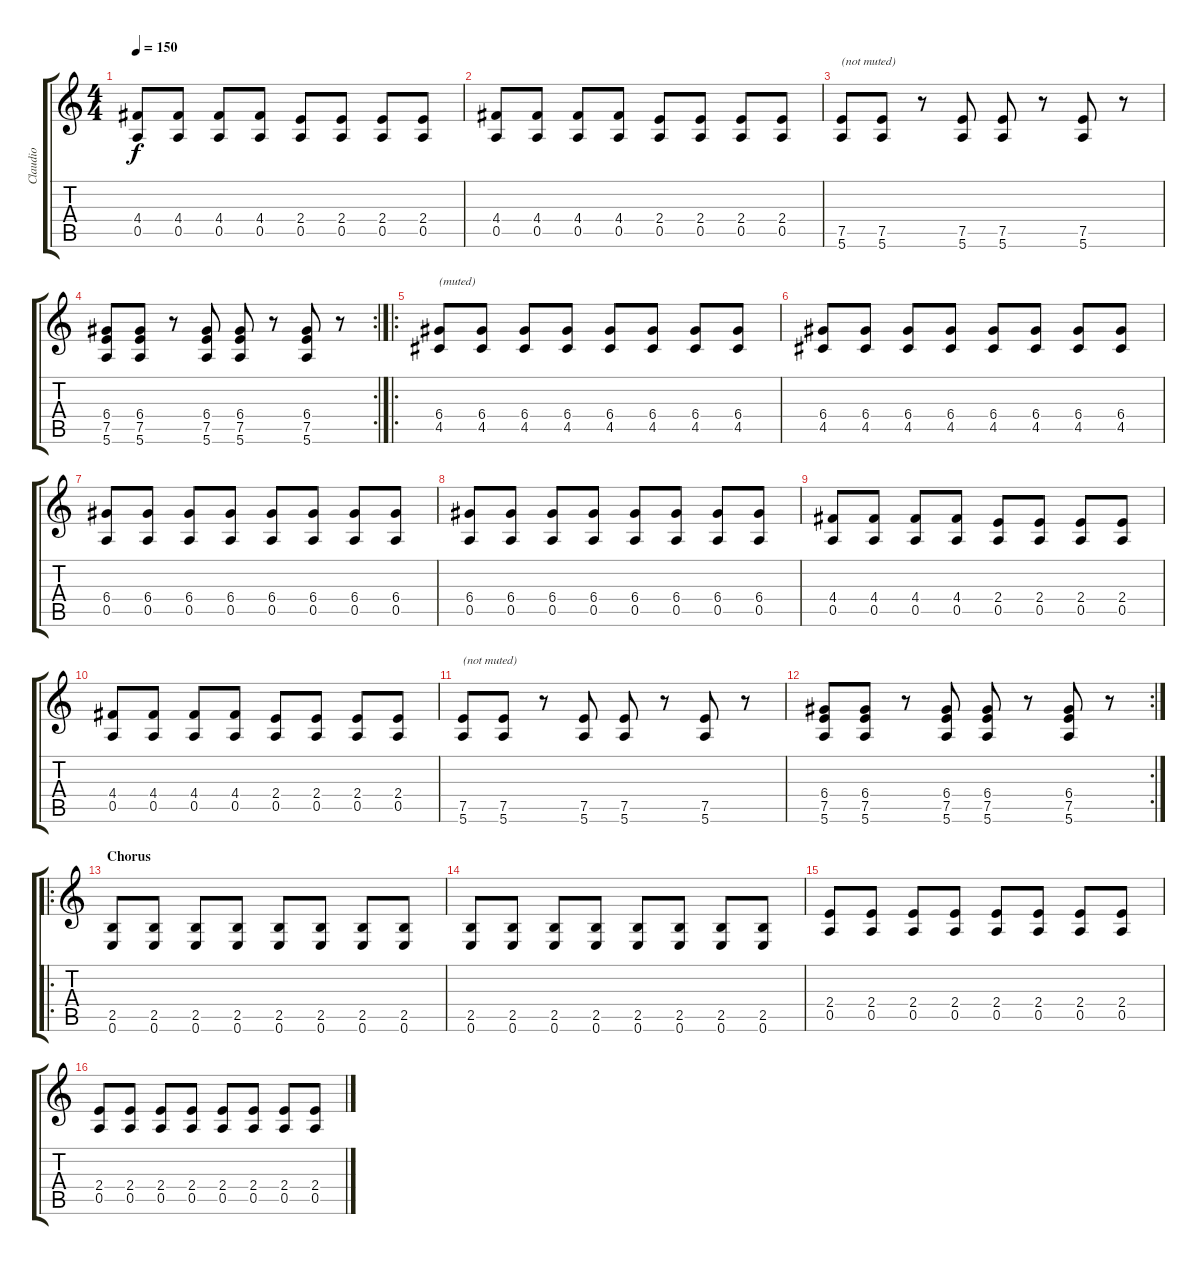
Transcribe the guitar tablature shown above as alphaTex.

\track ("Claudio" "Claudio") {instrument overdrivenguitar}
\staff {score tabs}
\tuning (E4 B3 G3 D3 A2 E2) {hide}
\ts (4 4)
\tempo 150
\clef g2
\ks c
(4.4 0.5).8{dy f instrument electricguitarmuted} (4.4 0.5).8 (4.4 0.5).8 (4.4 0.5).8 (2.4 0.5).8 (2.4 0.5).8 (2.4 0.5).8 (2.4 0.5).8 |
(4.4 0.5).8{instrument electricguitarmuted} (4.4 0.5).8 (4.4 0.5).8 (4.4 0.5).8 (2.4 0.5).8 (2.4 0.5).8 (2.4 0.5).8 (2.4 0.5).8 |
(7.5 5.6).8{txt "(not muted)" instrument distortionguitar} (7.5 5.6).8 r.8 (7.5 5.6).8 (7.5 5.6).8 r.8 (7.5 5.6).8 r.8 |
\rc 2
(6.4 7.5 5.6).8 (6.4 7.5 5.6).8 r.8 (6.4 7.5 5.6).8 (6.4 7.5 5.6).8 r.8 (6.4 7.5 5.6).8 r.8 |
\ro
(6.4 4.5).8{txt "(muted)" instrument electricguitarmuted} (6.4 4.5).8 (6.4 4.5).8 (6.4 4.5).8 (6.4 4.5).8 (6.4 4.5).8 (6.4 4.5).8 (6.4 4.5).8 |
(6.4 4.5).8{instrument electricguitarmuted} (6.4 4.5).8 (6.4 4.5).8 (6.4 4.5).8 (6.4 4.5).8 (6.4 4.5).8 (6.4 4.5).8 (6.4 4.5).8 |
(6.4 0.5).8{instrument electricguitarmuted} (6.4 0.5).8 (6.4 0.5).8 (6.4 0.5).8 (6.4 0.5).8 (6.4 0.5).8 (6.4 0.5).8 (6.4 0.5).8 |
(6.4 0.5).8{instrument electricguitarmuted} (6.4 0.5).8 (6.4 0.5).8 (6.4 0.5).8 (6.4 0.5).8 (6.4 0.5).8 (6.4 0.5).8 (6.4 0.5).8 |
(4.4 0.5).8{instrument electricguitarmuted} (4.4 0.5).8 (4.4 0.5).8 (4.4 0.5).8 (2.4 0.5).8 (2.4 0.5).8 (2.4 0.5).8 (2.4 0.5).8 |
(4.4 0.5).8{instrument electricguitarmuted} (4.4 0.5).8 (4.4 0.5).8 (4.4 0.5).8 (2.4 0.5).8 (2.4 0.5).8 (2.4 0.5).8 (2.4 0.5).8 |
(7.5 5.6).8{txt "(not muted)" instrument distortionguitar} (7.5 5.6).8 r.8 (7.5 5.6).8 (7.5 5.6).8 r.8 (7.5 5.6).8 r.8 |
\rc 2
(6.4 7.5 5.6).8 (6.4 7.5 5.6).8 r.8 (6.4 7.5 5.6).8 (6.4 7.5 5.6).8 r.8 (6.4 7.5 5.6).8 r.8 |
\ro
\section ("" "Chorus")
(2.5 0.6).8{instrument electricguitarmuted} (2.5 0.6).8 (2.5 0.6).8 (2.5 0.6).8 (2.5 0.6).8 (2.5 0.6).8 (2.5 0.6).8 (2.5 0.6).8 |
(2.5 0.6).8{instrument electricguitarmuted} (2.5 0.6).8 (2.5 0.6).8 (2.5 0.6).8 (2.5 0.6).8 (2.5 0.6).8 (2.5 0.6).8 (2.5 0.6).8 |
(2.4 0.5).8{instrument electricguitarmuted} (2.4 0.5).8 (2.4 0.5).8 (2.4 0.5).8 (2.4 0.5).8 (2.4 0.5).8 (2.4 0.5).8 (2.4 0.5).8 |
(2.4 0.5).8{instrument electricguitarmuted} (2.4 0.5).8 (2.4 0.5).8 (2.4 0.5).8 (2.4 0.5).8 (2.4 0.5).8 (2.4 0.5).8 (2.4 0.5).8
